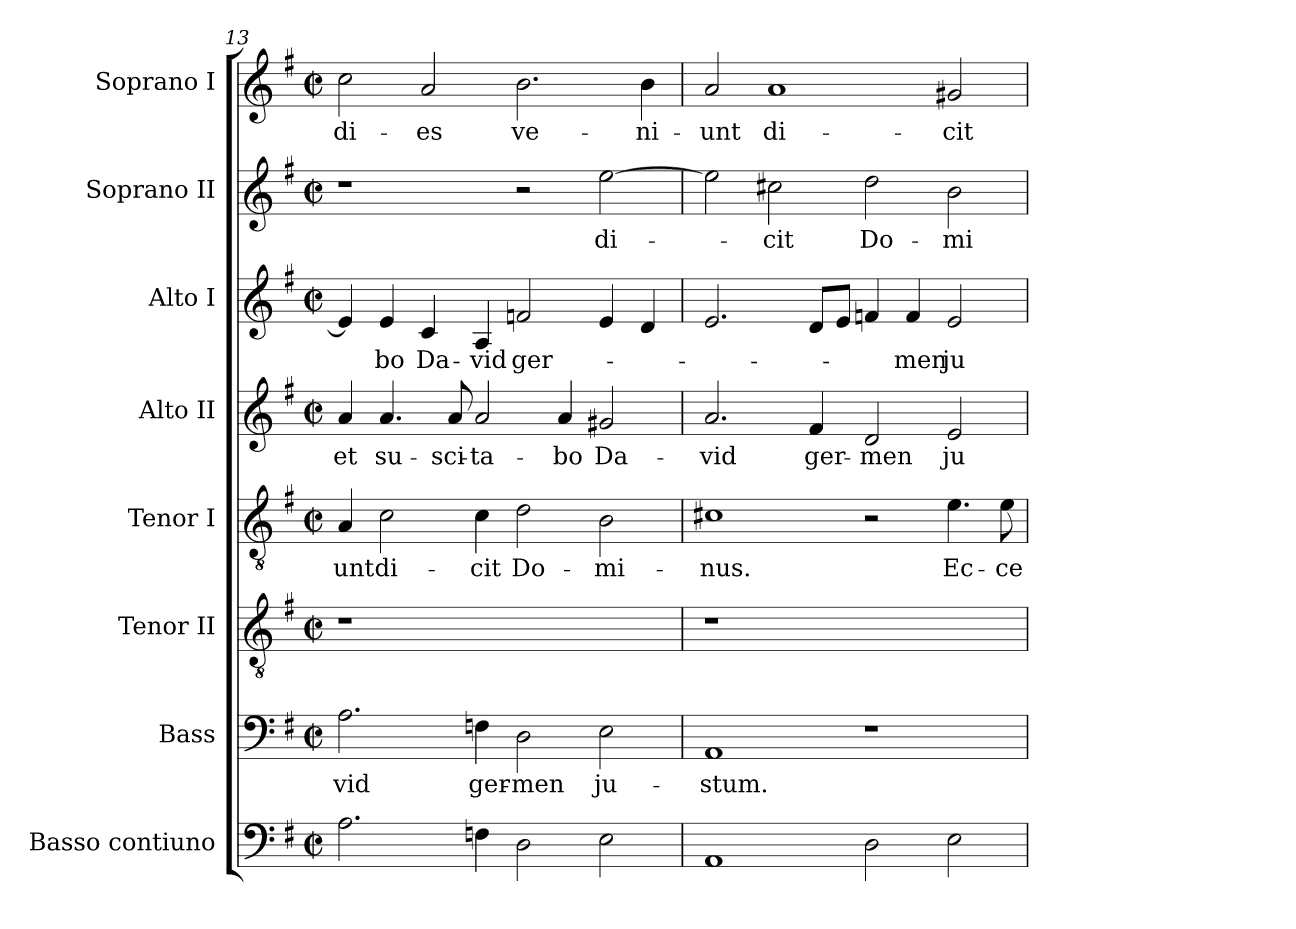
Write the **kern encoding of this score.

**kern	**kern	**text	**kern	**kern	**text	**kern	**text	**kern	**text	**kern	**text	**kern	**text
*part8	*part7	*part7	*part6	*part5	*part5	*part4	*part4	*part3	*part3	*part2	*part2	*part1	*part1
*staff8	*staff7	*staff7	*staff6	*staff5	*staff5	*staff4	*staff4	*staff3	*staff3	*staff2	*staff2	*staff1	*staff1
*I"Basso contiuno	*I"Bass	*	*I"Tenor II	*I"Tenor I	*	*I"Alto II	*	*I"Alto I	*	*I"Soprano II	*	*I"Soprano I	*
*	*I'B	*	*	*I'T	*	*	*	*I'A	*	*	*	*	*
!!LO:LB:g=z
*clefF4	*clefF4	*	*clefGv2	*clefGv2	*	*clefG2	*	*clefG2	*	*clefG2	*	*clefG2	*
*k[f#]	*k[f#]	*	*k[f#]	*k[f#]	*	*k[f#]	*	*k[f#]	*	*k[f#]	*	*k[f#]	*
*G:	*G:	*	*G:	*G:	*	*G:	*	*G:	*	*G:	*	*G:	*
*M2/2	*M2/2	*	*M2/2	*M2/2	*	*M2/2	*	*M2/2	*	*M2/2	*	*M2/2	*
*met(c|)	*met(c|)	*	*met(c|)	*met(c|)	*	*met(c|)	*	*met(c|)	*	*met(c|)	*	*met(c|)	*
=13	=13	=13	=13	=13	=13	=13	=13	=13	=13	=13	=13	=13	=13
!	!	!LO:LY:b:color=#000000	!LO:N:vis=1	!	!	!	!	!	!	!	!	!	!
!	!	!	!	!	!LO:LY:b:color=#000000	!	!	!	!	!	!	!	!
!	!	!	!	!	!	!	!LO:LY:b:color=#000000	!	!	!	!	!	!
!	!	!	!	!	!	!	!	!	!	!	!	!	!LO:LY:b:color=#000000
2.Ai\	2.Ai\	-vid	1r	4Ai/	-unt	4ai/	et	4ei/]	.	1r	.	2cci\	di-
!	!	!	!	!	!LO:LY:b:color=#000000	!	!	!	!	!	!	!	!
!	!	!	!	!	!	!	!LO:LY:b:color=#000000	!	!	!	!	!	!
!	!	!	!	!	!	!	!	!	!LO:LY:b:color=#000000	!	!	!	!
.	.	.	.	2ci\	di-	4.ai/	su-	4ei/	-bo	.	.	.	.
!	!	!	!	!	!	!	!	!	!LO:LY:b:color=#000000	!	!	!	!
!	!	!	!	!	!	!	!	!	!	!	!	!	!LO:LY:b:color=#000000
.	.	.	.	.	.	.	.	4ci/	Da-	.	.	2ai/	-es
!	!	!	!	!	!	!	!LO:LY:b:color=#000000	!	!	!	!	!	!
.	.	.	.	.	.	8ai/	-sci-	.	.	.	.	.	.
!	!	!LO:LY:b:color=#000000	!	!	!	!	!	!	!	!	!	!	!
!	!	!	!	!	!LO:LY:b:color=#000000	!	!	!	!	!	!	!	!
!	!	!	!	!	!	!	!LO:LY:b:color=#000000	!	!	!	!	!	!
!	!	!	!	!	!	!	!	!	!LO:LY:b:color=#000000	!	!	!	!
4Fni\	4Fni\	ger-	.	4ci\	-cit	2ai/	-ta-	4Ai/	-vid	.	.	.	.
!	!	!LO:LY:b:color=#000000	!	!	!	!	!	!	!	!	!	!	!
!	!	!	!	!	!LO:LY:b:color=#000000	!	!	!	!	!	!	!	!
!	!	!	!	!	!	!	!	!	!LO:LY:b:color=#000000	!	!	!	!
!	!	!	!	!	!	!	!	!	!	!	!	!	!LO:LY:b:color=#000000
2Di\	2Di\	-men	1ryy	2di\	Do-	.	.	2fni/	ger-	2r	.	2.bi\	ve-
!	!	!	!	!	!	!	!LO:LY:b:color=#000000	!	!	!	!	!	!
.	.	.	.	.	.	4ai/	-bo	.	.	.	.	.	.
!	!	!LO:LY:b:color=#000000	!	!	!	!	!	!	!	!	!	!	!
!	!	!	!	!	!LO:LY:b:color=#000000	!	!	!	!	!	!	!	!
!	!	!	!	!	!	!	!LO:LY:b:color=#000000	!	!	!	!	!	!
!	!	!	!	!	!	!	!	!	!	!	!LO:LY:b:color=#000000	!	!
2Ei\	2Ei\	ju-	.	2Bi\	-mi-	2g#Xi/	Da-	4ei/	.	[>2eei\	di-	.	.
!	!	!	!	!	!	!	!	!	!	!	!	!	!LO:LY:b:color=#000000
.	.	.	.	.	.	.	.	4di/	.	.	.	4bi\	-ni-
=14	=14	=14	=14	=14	=14	=14	=14	=14	=14	=14	=14	=14	=14
!	!	!LO:LY:b:color=#000000	!LO:N:vis=1	!	!	!	!	!	!	!	!	!	!
!	!	!	!	!	!LO:LY:b:color=#000000	!	!	!	!	!	!	!	!
!	!	!	!	!	!	!	!LO:LY:b:color=#000000	!	!	!	!	!	!
!	!	!	!	!	!	!	!	!	!	!	!	!	!LO:LY:b:color=#000000
1AAi	1AAi	-stum.	1r	1c#Xi	-nus.	2.ai/	-vid	2.ei/	.	2eei\]	.	2ai/	-unt
!	!	!	!	!	!	!	!	!	!	!	!LO:LY:b:color=#000000	!	!
!	!	!	!	!	!	!	!	!	!	!	!	!	!LO:LY:b:color=#000000
.	.	.	.	.	.	.	.	.	.	2cc#Xi\	-cit	1ai	di-
!	!	!	!	!	!	!	!LO:LY:b:color=#000000	!	!	!	!	!	!
.	.	.	.	.	.	4f#i/	ger-	8di/L	.	.	.	.	.
.	.	.	.	.	.	.	.	8ei/J	.	.	.	.	.
!	!	!	!	!	!	!	!LO:LY:b:color=#000000	!	!	!	!	!	!
!	!	!	!	!	!	!	!	!	!	!	!LO:LY:b:color=#000000	!	!
2Di\	1r	.	1ryy	2r	.	2di/	-men	4fni/	.	2ddi\	Do-	.	.
!	!	!	!	!	!	!	!	!	!LO:LY:b:color=#000000	!	!	!	!
.	.	.	.	.	.	.	.	4fi/	-men	.	.	.	.
!	!	!	!	!	!LO:LY:b:color=#000000	!	!	!	!	!	!	!	!
!	!	!	!	!	!	!	!LO:LY:b:color=#000000	!	!	!	!	!	!
!	!	!	!	!	!	!	!	!	!LO:LY:b:color=#000000	!	!	!	!
!	!	!	!	!	!	!	!	!	!	!	!LO:LY:b:color=#000000	!	!
!	!	!	!	!	!	!	!	!	!	!	!	!	!LO:LY:b:color=#000000
2Ei\	.	.	.	4.ei\	Ec-	2ei/	ju-	2ei/	ju-	2bi\	-mi-	2g#Xi/	-cit
!	!	!	!	!	!LO:LY:b:color=#000000	!	!	!	!	!	!	!	!
.	.	.	.	8ei\	-ce	.	.	.	.	.	.	.	.
=	=	=	=	=	=	=	=	=	=	=	=	=	=
*-	*-	*-	*-	*-	*-	*-	*-	*-	*-	*-	*-	*-	*-
